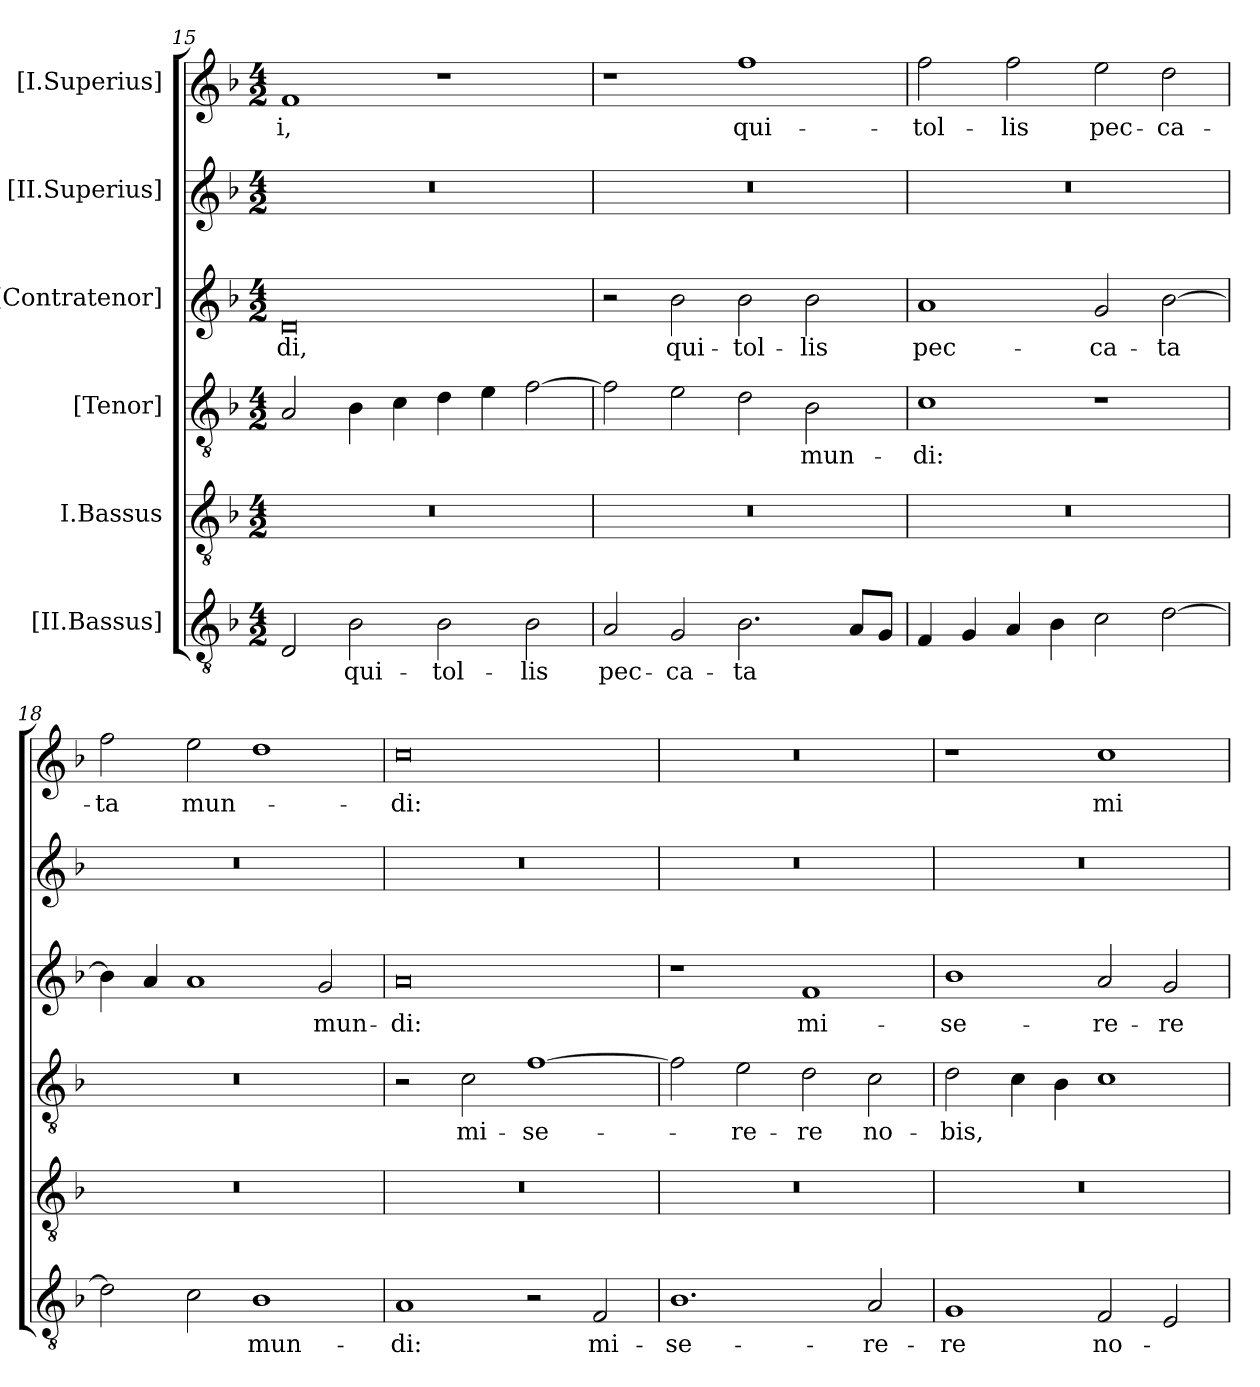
**kern	**text	**kern	**kern	**text	**kern	**text	**kern	**kern	**text
*part6	*part6	*part5	*part4	*part4	*part3	*part3	*part2	*part1	*part1
*staff6	*staff6	*staff5	*staff4	*staff4	*staff3	*staff3	*staff2	*staff1	*staff1
*I"[II.Bassus]	*	*I"I.Bassus	*I"[Tenor]	*	*I"[Contratenor]	*	*I"[II.Superius]	*I"[I.Superius]	*
*clefGv2	*	*clefGv2	*clefGv2	*	*clefG2	*	*clefG2	*clefG2	*
*k[b-]	*	*k[b-]	*k[b-]	*	*k[b-]	*	*k[b-]	*k[b-]	*
*M4/2	*	*M4/2	*M4/2	*	*M4/2	*	*M4/2	*M4/2	*
=15	=15	=15	=15	=15	=15	=15	=15	=15	=15
2D/	.	0r	2A/	.	0d/	-di,	0r	1f/	-i,
2B-\	qui-	.	4B-\	.	.	.	.	.	.
.	.	.	4c\	.	.	.	.	.	.
2B-\	tol-	.	4d\	.	.	.	.	1r	.
.	.	.	4e\	.	.	.	.	.	.
2B-\	-lis	.	[2f\	.	.	.	.	.	.
=16	=16	=16	=16	=16	=16	=16	=16	=16	=16
2A/	pec-	0r	2f\]	.	2r	.	0r	1r	.
2G/	-ca-	.	2e\	.	2b-\	qui-	.	.	.
2.B-\	-ta	.	2d\	.	2b-\	tol-	.	1ff\	qui-
.	.	.	2B-\	mun-	2b-\	-lis	.	.	.
8A/L	.	.	.	.	.	.	.	.	.
8G/J	.	.	.	.	.	.	.	.	.
=17	=17	=17	=17	=17	=17	=17	=17	=17	=17
4F/	.	0r	1c\	-di:	1a/	pec-	0r	2ff\	tol-
4G/	.	.	.	.	.	.	.	.	.
4A/	.	.	.	.	.	.	.	2ff\	-lis
4B-\	.	.	.	.	.	.	.	.	.
2c\	.	.	1r	.	2g/	-ca-	.	2ee\	pec-
[2d\	.	.	.	.	[2b-\	-ta	.	2dd\	-ca-
=18	=18	=18	=18	=18	=18	=18	=18	=18	=18
2d\]	.	0r	0r	.	4b-\]	.	0r	2ff\	-ta
.	.	.	.	.	4a/	.	.	.	.
2c\	.	.	.	.	1a/	.	.	2ee\	mun-
1B-\	mun-	.	.	.	.	.	.	1dd\	.
.	.	.	.	.	2g/	mun-	.	.	.
=19	=19	=19	=19	=19	=19	=19	=19	=19	=19
1A/	-di:	0r	2r	.	0a/	-di:	0r	0cc\	-di:
.	.	.	2c\	mi-	.	.	.	.	.
2r	.	.	[1f\	-se-	.	.	.	.	.
2F/	mi-	.	.	.	.	.	.	.	.
=20	=20	=20	=20	=20	=20	=20	=20	=20	=20
1.B-\	-se-	0r	2f\]	.	1r	.	0r	0r	.
.	.	.	2e\	-re-	.	.	.	.	.
.	.	.	2d\	-re	1f/	mi-	.	.	.
2A/	-re-	.	2c\	no-	.	.	.	.	.
=21	=21	=21	=21	=21	=21	=21	=21	=21	=21
1G/	-re	0r	2d\	-bis,	1b-\	-se-	0r	1r	.
.	.	.	4c\	.	.	.	.	.	.
.	.	.	4B-\	.	.	.	.	.	.
2F/	no-	.	1c\	.	2a/	-re-	.	1cc\	mi-
2E/	.	.	.	.	2g/	-re	.	.	.
=	=	=	=	=	=	=	=	=	=
*-	*-	*-	*-	*-	*-	*-	*-	*-	*-
